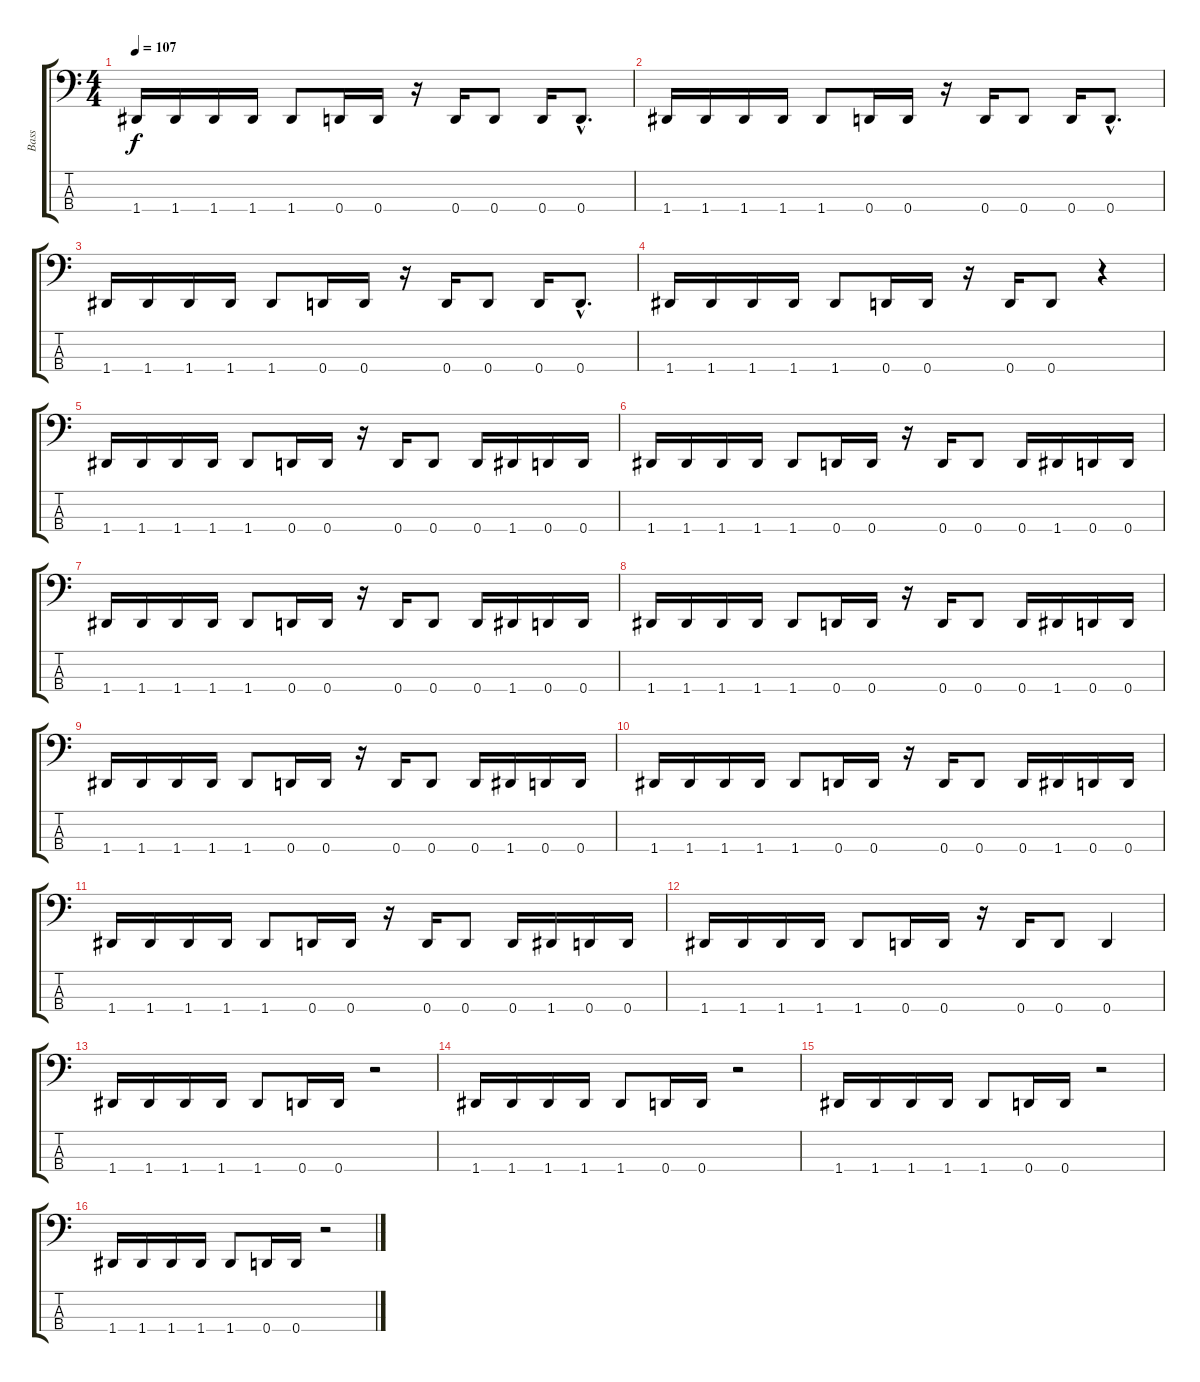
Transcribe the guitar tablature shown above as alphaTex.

\track ("Bass" "Bass") {instrument electricbassfinger}
\staff {score tabs}
\tuning (G2 D2 A1 D1) {hide}
\ts (4 4)
\tempo 107
\clef f4
\ks c
1.4.16{dy f} 1.4.16 1.4.16 1.4.16 1.4.8 0.4.16 0.4.16 r.16 0.4.16 0.4.8 0.4.16 0.4{hac}.8{d} |
1.4.16 1.4.16 1.4.16 1.4.16 1.4.8 0.4.16 0.4.16 r.16 0.4.16 0.4.8 0.4.16 0.4{hac}.8{d} |
1.4.16 1.4.16 1.4.16 1.4.16 1.4.8 0.4.16 0.4.16 r.16 0.4.16 0.4.8 0.4.16 0.4{hac}.8{d} |
1.4.16 1.4.16 1.4.16 1.4.16 1.4.8 0.4.16 0.4.16 r.16 0.4.16 0.4.8 r.4 |
1.4.16 1.4.16 1.4.16 1.4.16 1.4.8 0.4.16 0.4.16 r.16 0.4.16 0.4.8 0.4.16 1.4.16 0.4.16 0.4.16 |
1.4.16 1.4.16 1.4.16 1.4.16 1.4.8 0.4.16 0.4.16 r.16 0.4.16 0.4.8 0.4.16 1.4.16 0.4.16 0.4.16 |
1.4.16 1.4.16 1.4.16 1.4.16 1.4.8 0.4.16 0.4.16 r.16 0.4.16 0.4.8 0.4.16 1.4.16 0.4.16 0.4.16 |
1.4.16 1.4.16 1.4.16 1.4.16 1.4.8 0.4.16 0.4.16 r.16 0.4.16 0.4.8 0.4.16 1.4.16 0.4.16 0.4.16 |
1.4.16 1.4.16 1.4.16 1.4.16 1.4.8 0.4.16 0.4.16 r.16 0.4.16 0.4.8 0.4.16 1.4.16 0.4.16 0.4.16 |
1.4.16 1.4.16 1.4.16 1.4.16 1.4.8 0.4.16 0.4.16 r.16 0.4.16 0.4.8 0.4.16 1.4.16 0.4.16 0.4.16 |
1.4.16 1.4.16 1.4.16 1.4.16 1.4.8 0.4.16 0.4.16 r.16 0.4.16 0.4.8 0.4.16 1.4.16 0.4.16 0.4.16 |
1.4.16 1.4.16 1.4.16 1.4.16 1.4.8 0.4.16 0.4.16 r.16 0.4.16 0.4.8 0.4.4 |
1.4.16 1.4.16 1.4.16 1.4.16 1.4.8 0.4.16 0.4.16 r.2 |
1.4.16 1.4.16 1.4.16 1.4.16 1.4.8 0.4.16 0.4.16 r.2 |
1.4.16 1.4.16 1.4.16 1.4.16 1.4.8 0.4.16 0.4.16 r.2 |
1.4.16 1.4.16 1.4.16 1.4.16 1.4.8 0.4.16 0.4.16 r.2
